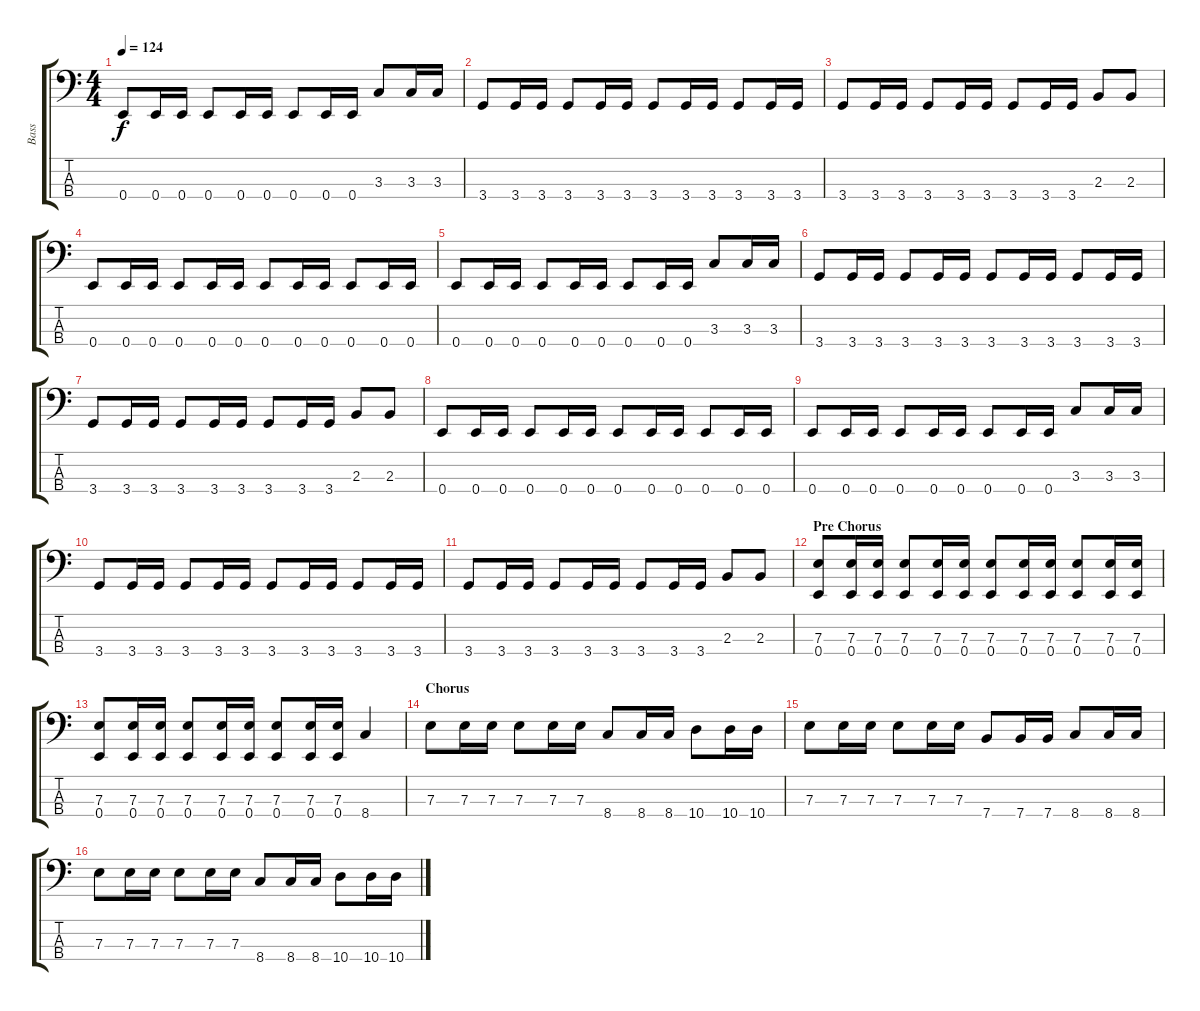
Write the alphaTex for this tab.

\track ("Bass" "Bass") {instrument electricbasspick}
\staff {score tabs}
\tuning (G2 D2 A1 E1) {hide}
\ts (4 4)
\tempo 124
\clef f4
\ks c
0.4.8{dy f} 0.4.16 0.4.16 0.4.8 0.4.16 0.4.16 0.4.8 0.4.16 0.4.16 3.3.8 3.3.16 3.3.16 |
3.4.8 3.4.16 3.4.16 3.4.8 3.4.16 3.4.16 3.4.8 3.4.16 3.4.16 3.4.8 3.4.16 3.4.16 |
3.4.8 3.4.16 3.4.16 3.4.8 3.4.16 3.4.16 3.4.8 3.4.16 3.4.16 2.3.8 2.3.8 |
0.4.8 0.4.16 0.4.16 0.4.8 0.4.16 0.4.16 0.4.8 0.4.16 0.4.16 0.4.8 0.4.16 0.4.16 |
0.4.8 0.4.16 0.4.16 0.4.8 0.4.16 0.4.16 0.4.8 0.4.16 0.4.16 3.3.8 3.3.16 3.3.16 |
3.4.8 3.4.16 3.4.16 3.4.8 3.4.16 3.4.16 3.4.8 3.4.16 3.4.16 3.4.8 3.4.16 3.4.16 |
3.4.8 3.4.16 3.4.16 3.4.8 3.4.16 3.4.16 3.4.8 3.4.16 3.4.16 2.3.8 2.3.8 |
0.4.8 0.4.16 0.4.16 0.4.8 0.4.16 0.4.16 0.4.8 0.4.16 0.4.16 0.4.8 0.4.16 0.4.16 |
0.4.8 0.4.16 0.4.16 0.4.8 0.4.16 0.4.16 0.4.8 0.4.16 0.4.16 3.3.8 3.3.16 3.3.16 |
3.4.8 3.4.16 3.4.16 3.4.8 3.4.16 3.4.16 3.4.8 3.4.16 3.4.16 3.4.8 3.4.16 3.4.16 |
3.4.8 3.4.16 3.4.16 3.4.8 3.4.16 3.4.16 3.4.8 3.4.16 3.4.16 2.3.8 2.3.8 |
\section ("" "Pre Chorus")
(7.3 0.4).8 (7.3 0.4).16 (7.3 0.4).16 (7.3 0.4).8 (7.3 0.4).16 (7.3 0.4).16 (7.3 0.4).8 (7.3 0.4).16 (7.3 0.4).16 (7.3 0.4).8 (7.3 0.4).16 (7.3 0.4).16 |
(7.3 0.4).8 (7.3 0.4).16 (7.3 0.4).16 (7.3 0.4).8 (7.3 0.4).16 (7.3 0.4).16 (7.3 0.4).8 (7.3 0.4).16 (7.3 0.4).16 8.4.4 |
\section ("" "Chorus")
7.3.8 7.3.16 7.3.16 7.3.8 7.3.16 7.3.16 8.4.8 8.4.16 8.4.16 10.4.8 10.4.16 10.4.16 |
7.3.8 7.3.16 7.3.16 7.3.8 7.3.16 7.3.16 7.4.8 7.4.16 7.4.16 8.4.8 8.4.16 8.4.16 |
7.3.8 7.3.16 7.3.16 7.3.8 7.3.16 7.3.16 8.4.8 8.4.16 8.4.16 10.4.8 10.4.16 10.4.16
